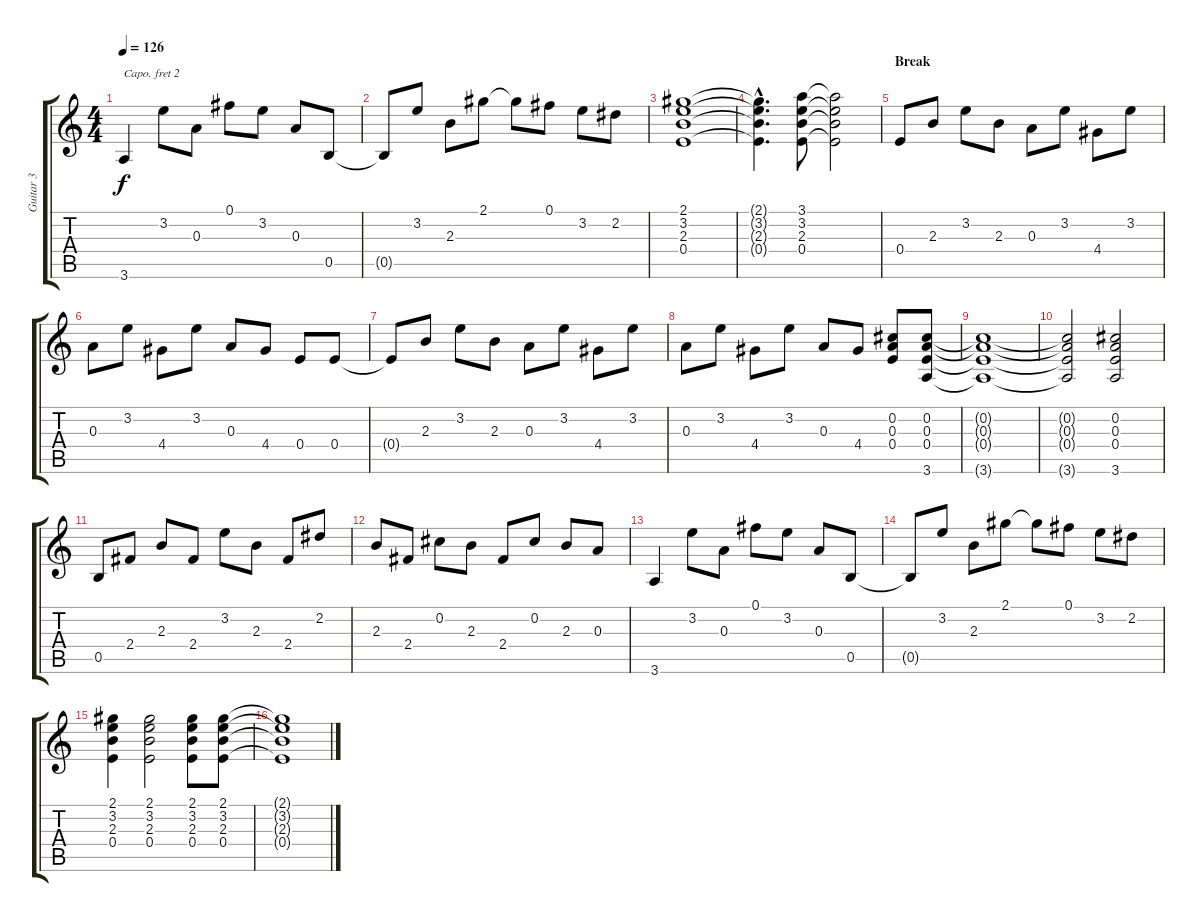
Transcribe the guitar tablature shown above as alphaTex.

\track ("Guitar 3" "Guitar 3") {instrument electricguitarclean}
\staff {score tabs}
\capo 2
\tuning (E4 B3 G3 D3 A2 E2) {hide}
\ts (4 4)
\tempo 126
\clef g2
\ks c
3.6.4{dy f} 3.2.8 0.3.8 0.1.8 3.2.8 0.3.8 0.5.8 |
0.5{t}.8 3.2.8 2.3.8 2.1.8 2.1{t}.8 0.1.8 3.2.8 2.2.8 |
(2.1 3.2 2.3 0.4).1 |
(2.1{hac t} 3.2{hac t} 2.3{hac t} 0.4{hac t}).4{d} (3.1 3.2 2.3 0.4).8 (3.1{t} 3.2{t} 2.3{t} 0.4{t}).2 |
\section ("" "Break")
0.4.8 2.3.8 3.2.8 2.3.8 0.3.8 3.2.8 4.4.8 3.2.8 |
0.3.8 3.2.8 4.4.8 3.2.8 0.3.8 4.4.8 0.4.8 0.4.8 |
0.4{t}.8 2.3.8 3.2.8 2.3.8 0.3.8 3.2.8 4.4.8 3.2.8 |
0.3.8 3.2.8 4.4.8 3.2.8 0.3.8 4.4.8 (0.2 0.3 0.4).8 (0.2 0.3 0.4 3.6).8 |
(0.2{t} 0.3{t} 0.4{t} 3.6{t}).1 |
(0.2{t} 0.3{t} 0.4{t} 3.6{t}).2 (0.2 0.3 0.4 3.6).2 |
0.5.8 2.4.8 2.3.8 2.4.8 3.2.8 2.3.8 2.4.8 2.2.8 |
2.3.8 2.4.8 0.2.8 2.3.8 2.4.8 0.2.8 2.3.8 0.3.8 |
3.6.4 3.2.8 0.3.8 0.1.8 3.2.8 0.3.8 0.5.8 |
0.5{t}.8 3.2.8 2.3.8 2.1.8 2.1{t}.8 0.1.8 3.2.8 2.2.8 |
(2.1 3.2 2.3 0.4).4 (2.1 3.2 2.3 0.4).2 (2.1 3.2 2.3 0.4).8 (2.1 3.2 2.3 0.4).8 |
(2.1{t} 3.2{t} 2.3{t} 0.4{t}).1
